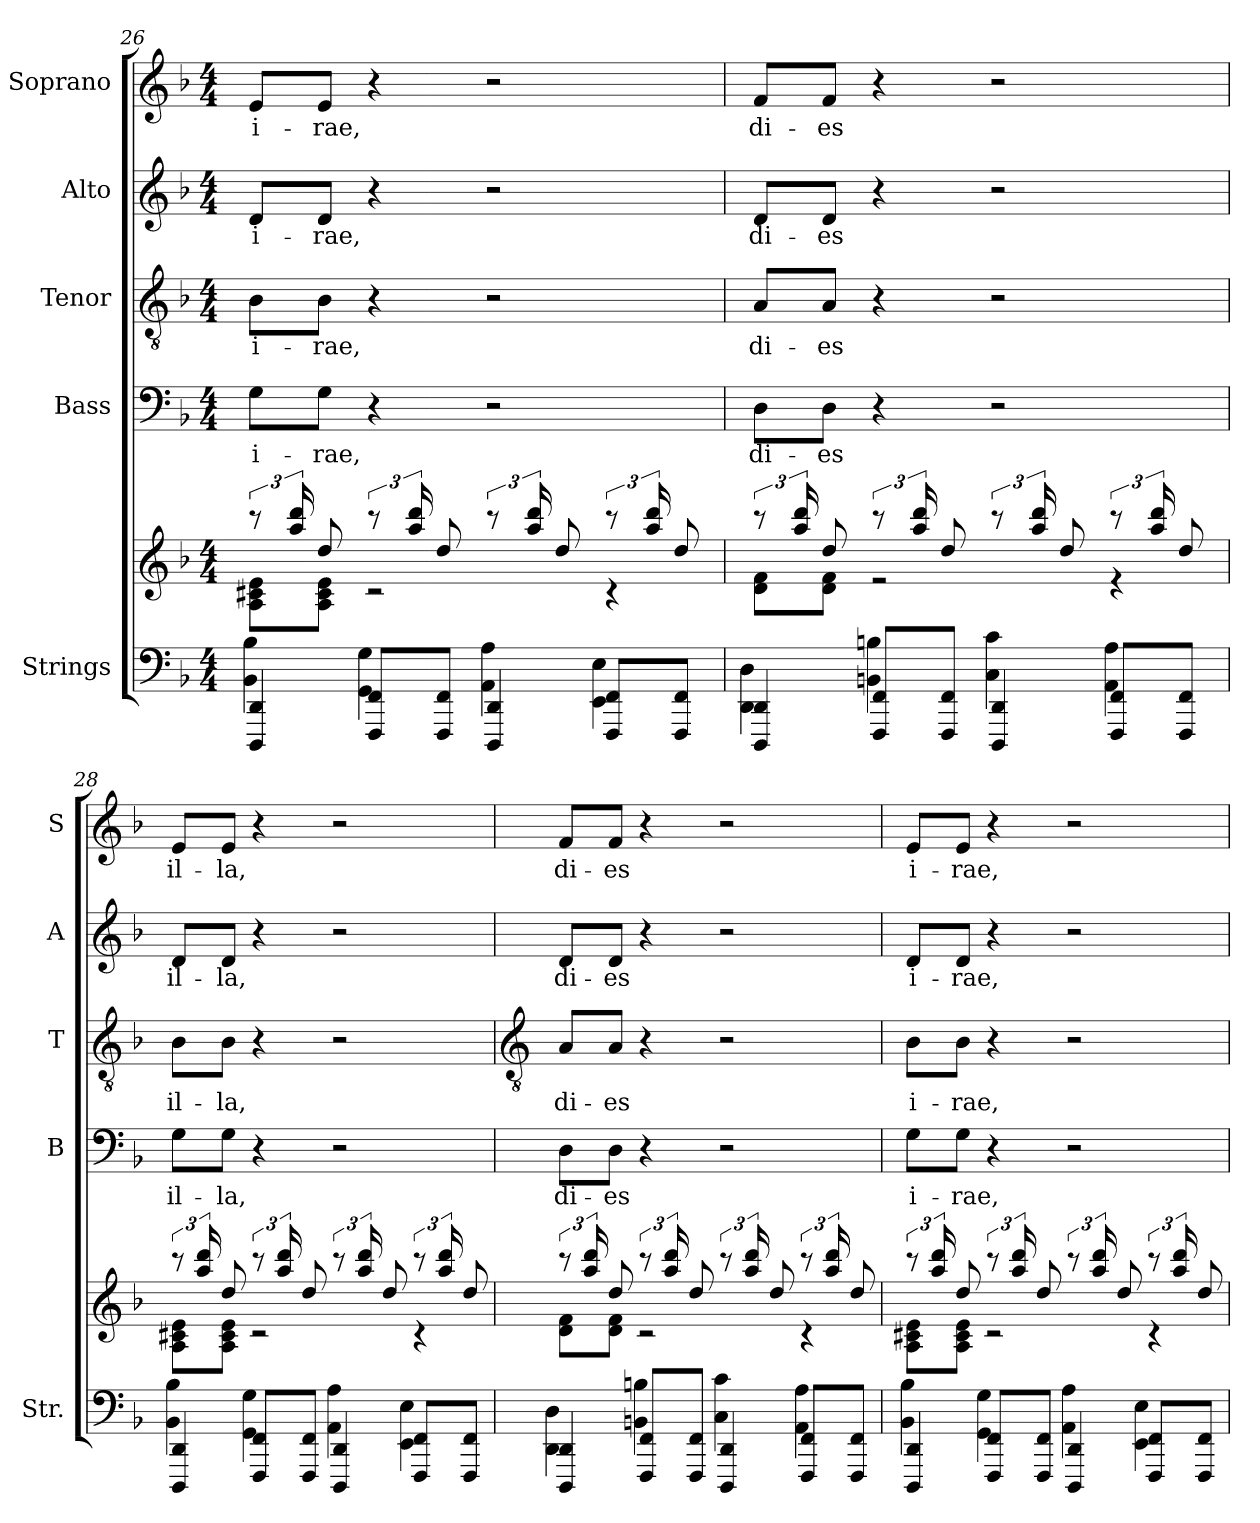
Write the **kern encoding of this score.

**kern	**kern	**kern	**text	**kern	**text	**kern	**text	**kern	**text
*part5	*part5	*part4	*part4	*part3	*part3	*part2	*part2	*part1	*part1
*staff6	*staff5	*staff4	*staff4	*staff3	*staff3	*staff2	*staff2	*staff1	*staff1
*I"Strings	*	*I"Bass	*	*I"Tenor	*	*I"Alto	*	*I"Soprano	*
*I'Str.	*	*I'B	*	*I'T	*	*I'A	*	*I'S	*
!!LO:LB:g=z
*clefF4	*clefG2	*clefF4	*	*clefGv2	*	*clefG2	*	*clefG2	*
*k[b-]	*k[b-]	*k[b-]	*	*k[b-]	*	*k[b-]	*	*k[b-]	*
*F:	*F:	*F:	*	*F:	*	*F:	*	*F:	*
*M4/4	*M4/4	*M4/4	*	*M4/4	*	*M4/4	*	*M4/4	*
=26	=26	=26	=26	=26	=26	=26	=26	=26	=26
*^	*^	*	*	*	*	*	*	*	*
!	!	!	!	!	!LO:LY:b	!	!LO:LY:b	!	!LO:LY:b	!	!LO:LY:b
4DDD/ 4DD/	4BB-\ 4B-\	12r	8A\ 8c#X\ 8e\L	8GL	i-	8B-L	i-	8dL	i-	8eL	i-
.	.	24aa/ 24ddd/LL	.	.	.	.	.	.	.	.	.
!	!	!	!	!	!LO:LY:b	!	!LO:LY:b	!	!LO:LY:b	!	!LO:LY:b
.	.	8dd/J	8A\ 8c#\ 8e\J	8GJ	-rae,	8B-J	-rae,	8dJ	-rae,	8eJ	-rae,
8FFF/ 8FF/L	4GG\ 4G\	12r	2r	4r	.	4r	.	4r	.	4r	.
.	.	24aa/ 24ddd/LL	.	.	.	.	.	.	.	.	.
8FFF/ 8FF/J	.	8dd/J	.	.	.	.	.	.	.	.	.
4DDD/ 4DD/	4AA\ 4A\	12r	.	2r	.	2r	.	2r	.	2r	.
.	.	24aa/ 24ddd/LL	.	.	.	.	.	.	.	.	.
.	.	8dd/J	.	.	.	.	.	.	.	.	.
8FFF/ 8FF/L	4EE\ 4E\	12r	4r	.	.	.	.	.	.	.	.
.	.	24aa/ 24ddd/LL	.	.	.	.	.	.	.	.	.
8FFF/ 8FF/J	.	8dd/J	.	.	.	.	.	.	.	.	.
=27	=27	=27	=27	=27	=27	=27	=27	=27	=27	=27	=27
!	!	!	!	!	!LO:LY:b	!	!LO:LY:b	!	!LO:LY:b	!	!LO:LY:b
4DDD/ 4DD/	4DD\ 4D\	12r	8d\ 8f\L	8DL	di-	8AL	di-	8dL	di-	8fL	di-
.	.	24aa/ 24ddd/LL	.	.	.	.	.	.	.	.	.
!	!	!	!	!	!LO:LY:b	!	!LO:LY:b	!	!LO:LY:b	!	!LO:LY:b
.	.	8dd/J	8d\ 8f\J	8DJ	-es	8AJ	-es	8dJ	-es	8fJ	-es
8FFF/ 8FF/L	4BBn\ 4Bn\	12r	2r	4r	.	4r	.	4r	.	4r	.
.	.	24aa/ 24ddd/LL	.	.	.	.	.	.	.	.	.
8FFF/ 8FF/J	.	8dd/J	.	.	.	.	.	.	.	.	.
4DDD/ 4DD/	4C\ 4c\	12r	.	2r	.	2r	.	2r	.	2r	.
.	.	24aa/ 24ddd/LL	.	.	.	.	.	.	.	.	.
.	.	8dd/J	.	.	.	.	.	.	.	.	.
8FFF/ 8FF/L	4AA\ 4A\	12r	4r	.	.	.	.	.	.	.	.
.	.	24aa/ 24ddd/LL	.	.	.	.	.	.	.	.	.
8FFF/ 8FF/J	.	8dd/J	.	.	.	.	.	.	.	.	.
=28	=28	=28	=28	=28	=28	=28	=28	=28	=28	=28	=28
!	!	!	!	!	!LO:LY:b	!	!LO:LY:b	!	!LO:LY:b	!	!LO:LY:b
4DDD/ 4DD/	4BB-\ 4B-\	12r	8A\ 8c#X\ 8e\L	8GL	il-	8B-L	il-	8dL	il-	8eL	il-
.	.	24aa/ 24ddd/LL	.	.	.	.	.	.	.	.	.
!	!	!	!	!	!LO:LY:b	!	!LO:LY:b	!	!LO:LY:b	!	!LO:LY:b
.	.	8dd/J	8A\ 8c#\ 8e\J	8GJ	-la,	8B-J	-la,	8dJ	-la,	8eJ	-la,
8FFF/ 8FF/L	4GG\ 4G\	12r	2r	4r	.	4r	.	4r	.	4r	.
.	.	24aa/ 24ddd/LL	.	.	.	.	.	.	.	.	.
8FFF/ 8FF/J	.	8dd/J	.	.	.	.	.	.	.	.	.
4DDD/ 4DD/	4AA\ 4A\	12r	.	2r	.	2r	.	2r	.	2r	.
.	.	24aa/ 24ddd/LL	.	.	.	.	.	.	.	.	.
.	.	8dd/J	.	.	.	.	.	.	.	.	.
8FFF/ 8FF/L	4EE\ 4E\	12r	4r	.	.	.	.	.	.	.	.
.	.	24aa/ 24ddd/LL	.	.	.	.	.	.	.	.	.
8FFF/ 8FF/J	.	8dd/J	.	.	.	.	.	.	.	.	.
!!LO:LB:g=z
=29	=29	=29	=29	=29	=29	=29	=29	=29	=29	=29	=29
*	*	*	*	*	*	*clefGv2	*	*	*	*	*
!	!	!	!	!	!LO:LY:b	!	!LO:LY:b	!	!LO:LY:b	!	!LO:LY:b
4DDD/ 4DD/	4DD\ 4D\	12r	8d\ 8f\L	8DL	di-	8AL	di-	8dL	di-	8fL	di-
.	.	24aa/ 24ddd/LL	.	.	.	.	.	.	.	.	.
!	!	!	!	!	!LO:LY:b	!	!LO:LY:b	!	!LO:LY:b	!	!LO:LY:b
.	.	8dd/J	8d\ 8f\J	8DJ	-es	8AJ	-es	8dJ	-es	8fJ	-es
8FFF/ 8FF/L	4BBn\ 4Bn\	12r	2r	4r	.	4r	.	4r	.	4r	.
.	.	24aa/ 24ddd/LL	.	.	.	.	.	.	.	.	.
8FFF/ 8FF/J	.	8dd/J	.	.	.	.	.	.	.	.	.
4DDD/ 4DD/	4C\ 4c\	12r	.	2r	.	2r	.	2r	.	2r	.
.	.	24aa/ 24ddd/LL	.	.	.	.	.	.	.	.	.
.	.	8dd/J	.	.	.	.	.	.	.	.	.
8FFF/ 8FF/L	4AA\ 4A\	12r	4r	.	.	.	.	.	.	.	.
.	.	24aa/ 24ddd/LL	.	.	.	.	.	.	.	.	.
8FFF/ 8FF/J	.	8dd/J	.	.	.	.	.	.	.	.	.
=30	=30	=30	=30	=30	=30	=30	=30	=30	=30	=30	=30
!	!	!	!	!	!LO:LY:b	!	!LO:LY:b	!	!LO:LY:b	!	!LO:LY:b
4DDD/ 4DD/	4BB-\ 4B-\	12r	8A\ 8c#X\ 8e\L	8GL	i-	8B-L	i-	8dL	i-	8eL	i-
.	.	24aa/ 24ddd/LL	.	.	.	.	.	.	.	.	.
!	!	!	!	!	!LO:LY:b	!	!LO:LY:b	!	!LO:LY:b	!	!LO:LY:b
.	.	8dd/J	8A\ 8c#\ 8e\J	8GJ	-rae,	8B-J	-rae,	8dJ	-rae,	8eJ	-rae,
8FFF/ 8FF/L	4GG\ 4G\	12r	2r	4r	.	4r	.	4r	.	4r	.
.	.	24aa/ 24ddd/LL	.	.	.	.	.	.	.	.	.
8FFF/ 8FF/J	.	8dd/J	.	.	.	.	.	.	.	.	.
4DDD/ 4DD/	4AA\ 4A\	12r	.	2r	.	2r	.	2r	.	2r	.
.	.	24aa/ 24ddd/LL	.	.	.	.	.	.	.	.	.
.	.	8dd/J	.	.	.	.	.	.	.	.	.
8FFF/ 8FF/L	4EE\ 4E\	12r	4r	.	.	.	.	.	.	.	.
.	.	24aa/ 24ddd/LL	.	.	.	.	.	.	.	.	.
8FFF/ 8FF/J	.	8dd/J	.	.	.	.	.	.	.	.	.
*v	*v	*	*	*	*	*	*	*	*	*	*
*	*v	*v	*	*	*	*	*	*	*	*
=	=	=	=	=	=	=	=	=	=
*-	*-	*-	*-	*-	*-	*-	*-	*-	*-
